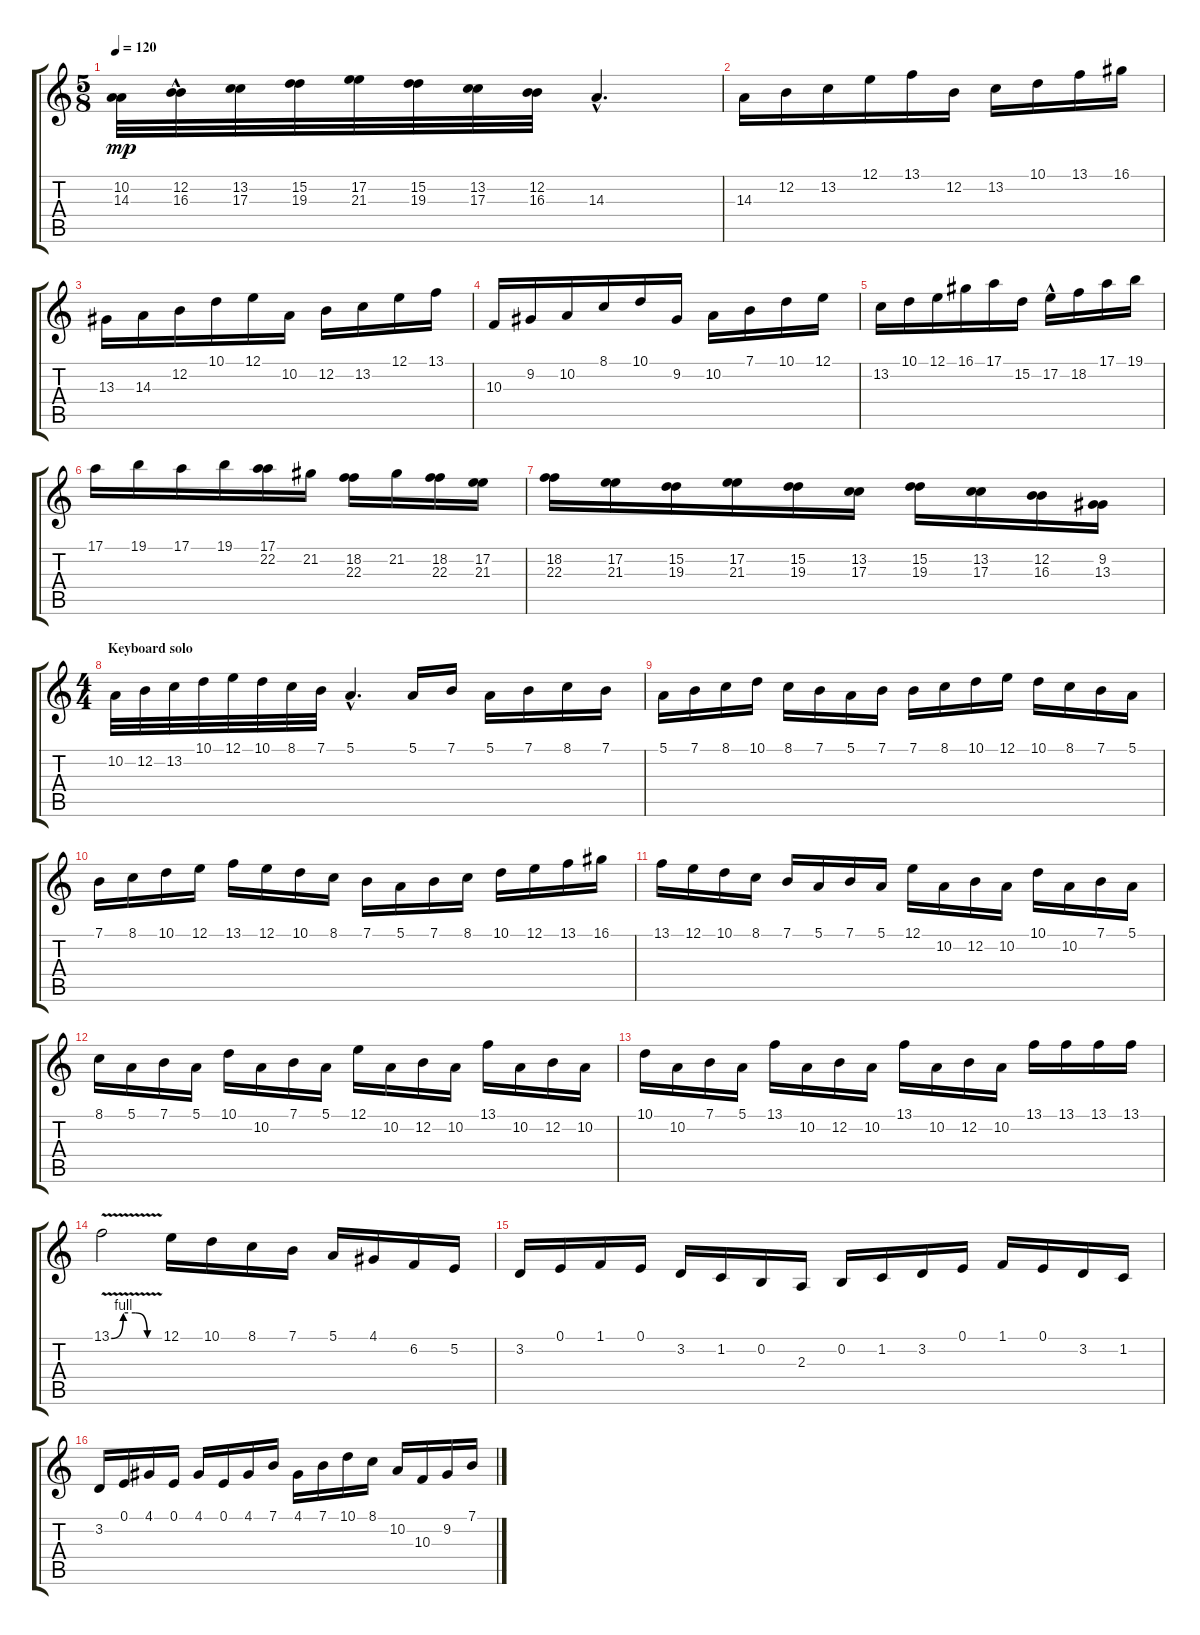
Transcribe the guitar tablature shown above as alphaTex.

\track "" {instrument pad3polysynth}
\staff {score tabs}
\tuning (E4 B3 G3 D3 A2 E2) {hide}
\ts (5 8)
\tempo 120
\clef g2
\ks c
(10.2 14.3).32{dy mp} (12.2{hac} 16.3{hac}).32 (13.2 17.3).32 (15.2 19.3).32 (17.2 21.3).32 (15.2 19.3).32 (13.2 17.3).32 (12.2 16.3).32 14.3{hac}.4{d} |
14.3.16 12.2.16 13.2.16 12.1.16 13.1.16 12.2.16 13.2.16 10.1.16 13.1.16 16.1.16 |
13.3.16 14.3.16 12.2.16 10.1.16 12.1.16 10.2.16 12.2.16 13.2.16 12.1.16 13.1.16 |
10.3.16 9.2.16 10.2.16 8.1.16 10.1.16 9.2.16 10.2.16 7.1.16 10.1.16 12.1.16 |
13.2.16 10.1.16 12.1.16 16.1.16 17.1.16 15.2.16 17.2{hac}.16 18.2.16 17.1.16 19.1.16 |
17.1.16 19.1.16 17.1.16 19.1.16 (17.1 22.2).16 21.2.16 (18.2 22.3).16 21.2.16 (18.2 22.3).16 (17.2 21.3).16 |
(18.2 22.3).16 (17.2 21.3).16 (15.2 19.3).16 (17.2 21.3).16 (15.2 19.3).16 (13.2 17.3).16 (15.2 19.3).16 (13.2 17.3).16 (12.2 16.3).16 (9.2 13.3).16 |
\ts (4 4)
\section ("" "Keyboard solo")
10.2.32 12.2.32 13.2.32 10.1.32 12.1.32 10.1.32 8.1.32 7.1.32 5.1{hac}.4{d} 5.1.16 7.1.16 5.1.16 7.1.16 8.1.16 7.1.16 |
5.1.16 7.1.16 8.1.16 10.1.16 8.1.16 7.1.16 5.1.16 7.1.16 7.1.16 8.1.16 10.1.16 12.1.16 10.1.16 8.1.16 7.1.16 5.1.16 |
7.1.16 8.1.16 10.1.16 12.1.16 13.1.16 12.1.16 10.1.16 8.1.16 7.1.16 5.1.16 7.1.16 8.1.16 10.1.16 12.1.16 13.1.16 16.1.16 |
13.1.16 12.1.16 10.1.16 8.1.16 7.1.16 5.1.16 7.1.16 5.1.16 12.1.16 10.2.16 12.2.16 10.2.16 10.1.16 10.2.16 7.1.16 5.1.16 |
8.1.16 5.1.16 7.1.16 5.1.16 10.1.16 10.2.16 7.1.16 5.1.16 12.1.16 10.2.16 12.2.16 10.2.16 13.1.16 10.2.16 12.2.16 10.2.16 |
10.1.16 10.2.16 7.1.16 5.1.16 13.1.16 10.2.16 12.2.16 10.2.16 13.1.16 10.2.16 12.2.16 10.2.16 13.1.16 13.1.16 13.1.16 13.1.16 |
13.1{be (custom 0 0 15 4 30 4 45 0 60 0) v}.2 12.1.16 10.1.16 8.1.16 7.1.16 5.1.16 4.1.16 6.2.16 5.2.16 |
3.2.16 0.1.16 1.1.16 0.1.16 3.2.16 1.2.16 0.2.16 2.3.16 0.2.16 1.2.16 3.2.16 0.1.16 1.1.16 0.1.16 3.2.16 1.2.16 |
3.2.16 0.1.16 4.1.16 0.1.16 4.1.16 0.1.16 4.1.16 7.1.16 4.1.16 7.1.16 10.1.16 8.1.16 10.2.16 10.3.16 9.2.16 7.1.16
